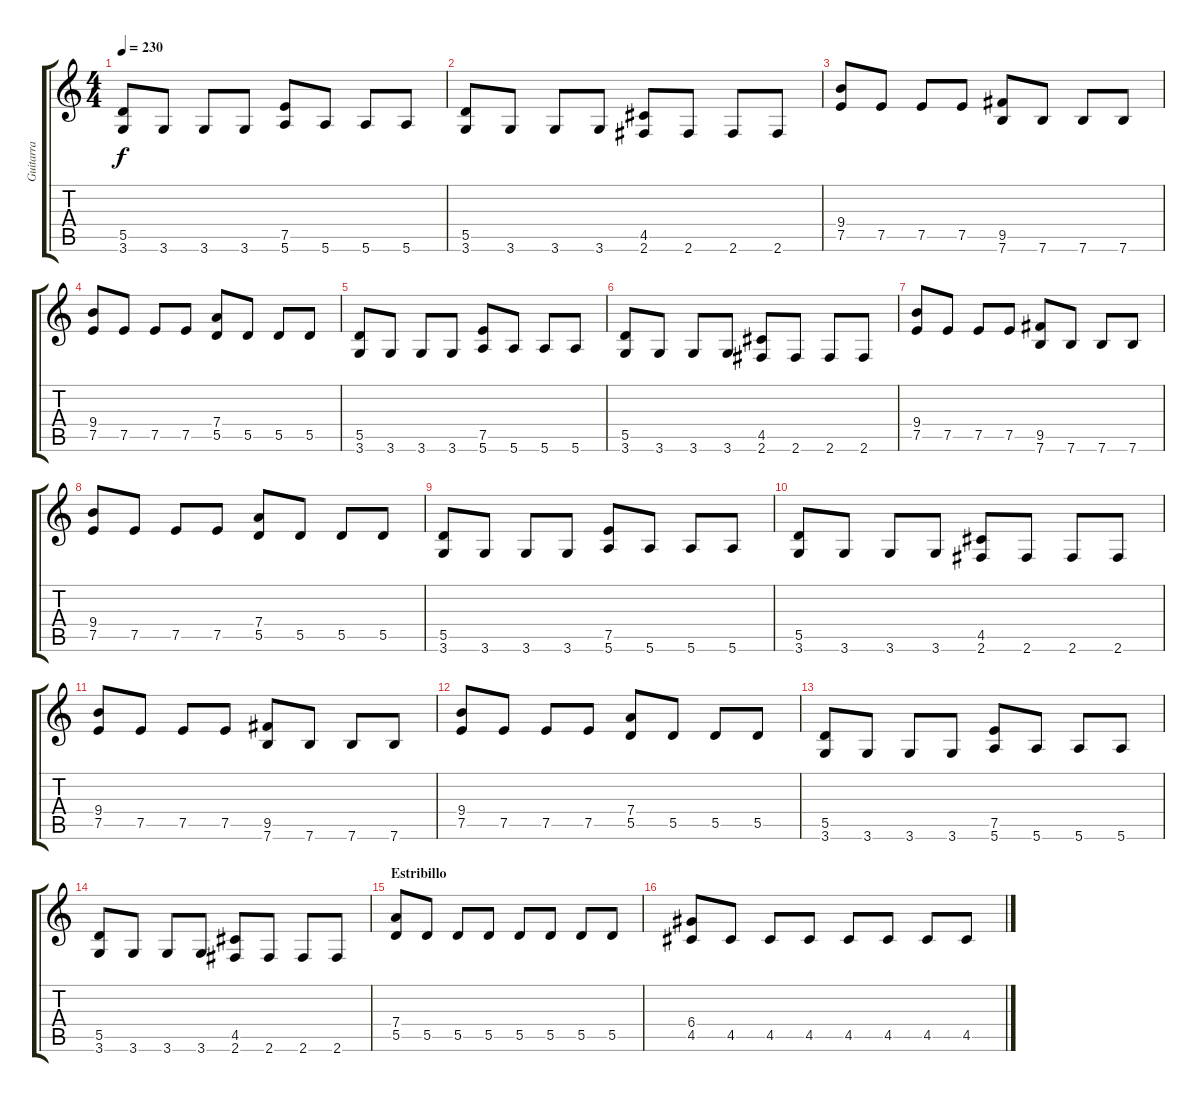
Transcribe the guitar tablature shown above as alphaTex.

\track ("Guitarra" "Guitarra") {instrument distortionguitar}
\staff {score tabs}
\tuning (E4 B3 G3 D3 A2 E2) {hide}
\ts (4 4)
\tempo 230
\clef g2
\ks c
(5.5 3.6).8{dy f} 3.6.8 3.6.8 3.6.8 (7.5 5.6).8 5.6.8 5.6.8 5.6.8 |
(5.5 3.6).8 3.6.8 3.6.8 3.6.8 (4.5 2.6).8 2.6.8 2.6.8 2.6.8 |
(9.4 7.5).8{volume 11} 7.5.8 7.5.8 7.5.8 (9.5 7.6).8 7.6.8 7.6.8 7.6.8 |
(9.4 7.5).8 7.5.8 7.5.8 7.5.8 (7.4 5.5).8 5.5.8 5.5.8 5.5.8 |
(5.5 3.6).8 3.6.8 3.6.8 3.6.8 (7.5 5.6).8 5.6.8 5.6.8 5.6.8 |
(5.5 3.6).8 3.6.8 3.6.8 3.6.8 (4.5 2.6).8 2.6.8 2.6.8 2.6.8 |
(9.4 7.5).8{volume 11} 7.5.8 7.5.8 7.5.8 (9.5 7.6).8 7.6.8 7.6.8 7.6.8 |
(9.4 7.5).8 7.5.8 7.5.8 7.5.8 (7.4 5.5).8 5.5.8 5.5.8 5.5.8 |
(5.5 3.6).8 3.6.8 3.6.8 3.6.8 (7.5 5.6).8 5.6.8 5.6.8 5.6.8 |
(5.5 3.6).8 3.6.8 3.6.8 3.6.8 (4.5 2.6).8 2.6.8 2.6.8 2.6.8 |
(9.4 7.5).8{volume 11} 7.5.8 7.5.8 7.5.8 (9.5 7.6).8 7.6.8 7.6.8 7.6.8 |
(9.4 7.5).8 7.5.8 7.5.8 7.5.8 (7.4 5.5).8 5.5.8 5.5.8 5.5.8 |
(5.5 3.6).8 3.6.8 3.6.8 3.6.8 (7.5 5.6).8 5.6.8 5.6.8 5.6.8 |
(5.5 3.6).8 3.6.8 3.6.8 3.6.8 (4.5 2.6).8 2.6.8 2.6.8 2.6.8 |
\section ("" "Estribillo")
(7.4 5.5).8 5.5.8 5.5.8 5.5.8 5.5.8 5.5.8 5.5.8 5.5.8 |
(6.4 4.5).8 4.5.8 4.5.8 4.5.8 4.5.8 4.5.8 4.5.8 4.5.8
